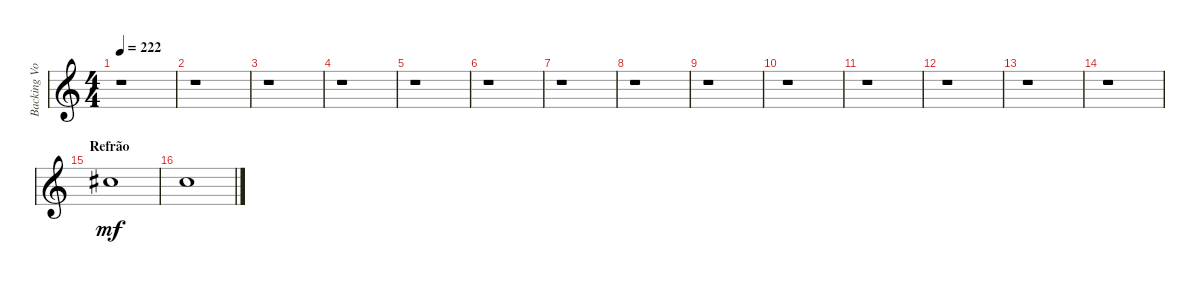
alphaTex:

\track ("Backing Vocals" "Backing Vo") {instrument voiceoohs}
\staff {score}
\tuning (E4 B3 G3 D3 A2 E2 B1) {hide}
\ts (4 4)
\tempo 222
\clef g2
\ks c
r.1{dy mf} |
r.1 |
r.1 |
r.1 |
r.1 |
r.1 |
r.1 |
r.1 |
r.1 |
r.1 |
r.1 |
r.1 |
r.1 |
r.1 |
\section ("" "Refrão")
9.1.1 |
8.1.1
